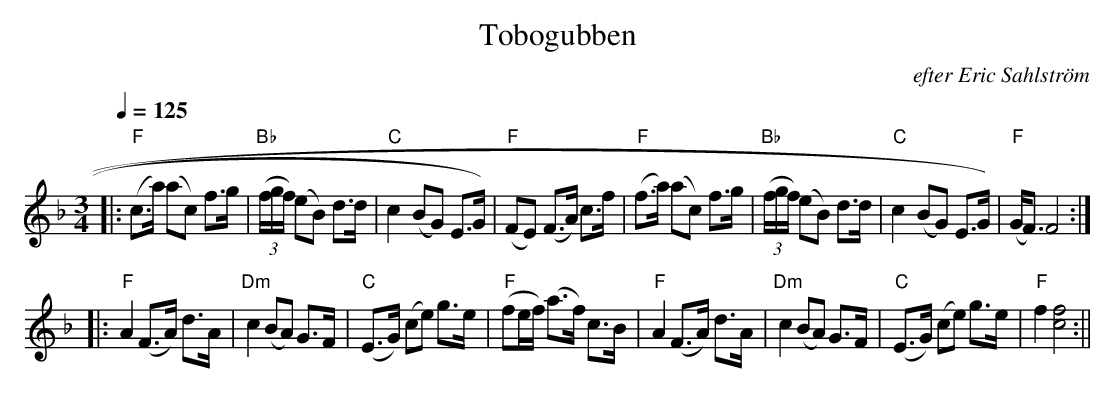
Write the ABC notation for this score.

X:1
T:Tobogubben
C:efter Eric Sahlström
M:3/4
L:1/16
Q:1/4=125
K:F
|: ("F"c3a) (a2c2) f3g | ("Bb"(3fgf) (e2B2) d3d | "C"c4 (B2G2) E3G) | ("F"F2E2) (F3A) c3f \
|  ("F"f3a) (a2c2) f3g | ("Bb"(3fgf) (e2B2) d3d | "C"c4 (B2G2) E3G) | ("F"GF3) F8 :|
|: "F"A4 (F3A) d3A | "Dm"c4 (B2A2) G3F | ("C"E3G) (c2e2) g3e | ("F"f2ef) (a3f) c3B \
|  "F"A4 (F3A) d3A | "Dm"c4 (B2A2) G3F | ("C"E3G) (c2e2) g3e | "F"f4 [f8c8] :||
